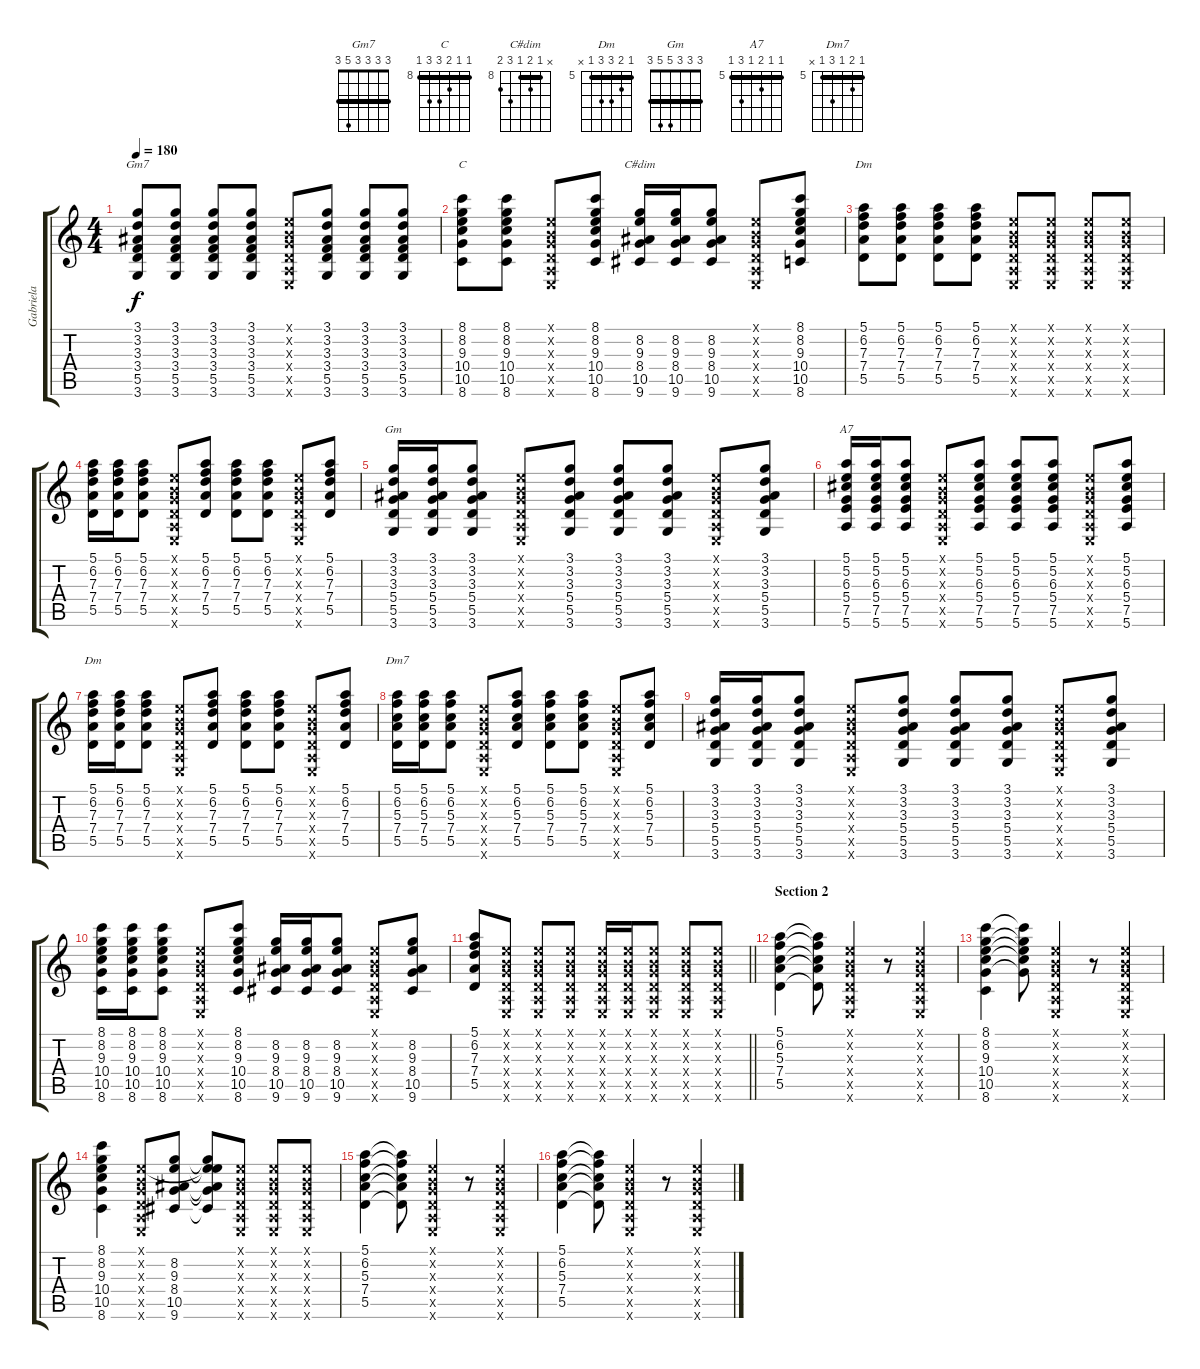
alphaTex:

\track ("Gabriela" "Gabriela") {instrument acousticguitarnylon}
\staff {score tabs}
\tuning (E4 B3 G3 D3 A2 E2) {hide}
\chord ("Gm7" 3 3 3 3 5 3) {barre 3}
\chord ("C" 8 8 9 10 10 8) {firstfret 8 barre 8}
\chord ("C#dim" x 8 9 8 10 9) {firstfret 8 barre 8}
\chord ("Dm" 1 3 2 0 x x)
\chord ("Gm" 3 3 3 5 5 3) {barre 3}
\chord ("A7" 5 5 6 5 7 5) {firstfret 5 barre 5}
\chord ("Dm" 5 6 7 7 5 x) {firstfret 5 barre 5}
\chord ("Dm7" 5 6 5 7 5 x) {firstfret 5 barre 5}
\ts (4 4)
\tempo 180
\clef g2
\ks c
(3.1 3.2 3.3 3.4 5.5 3.6).8{ch "Gm7" dy f} (3.1 3.2 3.3 3.4 5.5 3.6).8 (3.1 3.2 3.3 3.4 5.5 3.6).8 (3.1 3.2 3.3 3.4 5.5 3.6).8 (0.1{x} 0.2{x} 0.3{x} 0.4{x} 0.5{x} 0.6{x}).8 (3.1 3.2 3.3 3.4 5.5 3.6).8 (3.1 3.2 3.3 3.4 5.5 3.6).8 (3.1 3.2 3.3 3.4 5.5 3.6).8 |
(8.1 8.2 9.3 10.4 10.5 8.6).8{ch "C"} (8.1 8.2 9.3 10.4 10.5 8.6).8 (0.1{x} 0.2{x} 0.3{x} 0.4{x} 0.5{x} 0.6{x}).8 (8.1 8.2 9.3 10.4 10.5 8.6).8 (8.2 9.3 8.4 10.5 9.6).16{ch "C#dim"} (8.2 9.3 8.4 10.5 9.6).16 (8.2 9.3 8.4 10.5 9.6).8 (0.1{x} 0.2{x} 0.3{x} 0.4{x} 0.5{x} 0.6{x}).8 (8.1 8.2 9.3 10.4 10.5 8.6).8 |
(5.1 6.2 7.3 7.4 5.5).8{ch "Dm"} (5.1 6.2 7.3 7.4 5.5).8 (5.1 6.2 7.3 7.4 5.5).8 (5.1 6.2 7.3 7.4 5.5).8 (0.1{x} 0.2{x} 0.3{x} 0.4{x} 0.5{x} 0.6{x}).8 (0.1{x} 0.2{x} 0.3{x} 0.4{x} 0.5{x} 0.6{x}).8 (0.1{x} 0.2{x} 0.3{x} 0.4{x} 0.5{x} 0.6{x}).8 (0.1{x} 0.2{x} 0.3{x} 0.4{x} 0.5{x} 0.6{x}).8 |
(5.1 6.2 7.3 7.4 5.5).16 (5.1 6.2 7.3 7.4 5.5).16 (5.1 6.2 7.3 7.4 5.5).8 (0.1{x} 0.2{x} 0.3{x} 0.4{x} 0.5{x} 0.6{x}).8 (5.1 6.2 7.3 7.4 5.5).8 (5.1 6.2 7.3 7.4 5.5).8 (5.1 6.2 7.3 7.4 5.5).8 (0.1{x} 0.2{x} 0.3{x} 0.4{x} 0.5{x} 0.6{x}).8 (5.1 6.2 7.3 7.4 5.5).8 |
(3.1 3.2 3.3 5.4 5.5 3.6).16{ch "Gm"} (3.1 3.2 3.3 5.4 5.5 3.6).16 (3.1 3.2 3.3 5.4 5.5 3.6).8 (0.1{x} 0.2{x} 0.3{x} 0.4{x} 0.5{x} 0.6{x}).8 (3.1 3.2 3.3 5.4 5.5 3.6).8 (3.1 3.2 3.3 5.4 5.5 3.6).8 (3.1 3.2 3.3 5.4 5.5 3.6).8 (0.1{x} 0.2{x} 0.3{x} 0.4{x} 0.5{x} 0.6{x}).8 (3.1 3.2 3.3 5.4 5.5 3.6).8 |
(5.1 5.2 6.3 5.4 7.5 5.6).16{ch "A7"} (5.1 5.2 6.3 5.4 7.5 5.6).16 (5.1 5.2 6.3 5.4 7.5 5.6).8 (0.1{x} 0.2{x} 0.3{x} 0.4{x} 0.5{x} 0.6{x}).8 (5.1 5.2 6.3 5.4 7.5 5.6).8 (5.1 5.2 6.3 5.4 7.5 5.6).8 (5.1 5.2 6.3 5.4 7.5 5.6).8 (0.1{x} 0.2{x} 0.3{x} 0.4{x} 0.5{x} 0.6{x}).8 (5.1 5.2 6.3 5.4 7.5 5.6).8 |
(5.1 6.2 7.3 7.4 5.5).16{ch "Dm"} (5.1 6.2 7.3 7.4 5.5).16 (5.1 6.2 7.3 7.4 5.5).8 (0.1{x} 0.2{x} 0.3{x} 0.4{x} 0.5{x} 0.6{x}).8 (5.1 6.2 7.3 7.4 5.5).8 (5.1 6.2 7.3 7.4 5.5).8 (5.1 6.2 7.3 7.4 5.5).8 (0.1{x} 0.2{x} 0.3{x} 0.4{x} 0.5{x} 0.6{x}).8 (5.1 6.2 7.3 7.4 5.5).8 |
(5.1 6.2 5.3 7.4 5.5).16{ch "Dm7"} (5.1 6.2 5.3 7.4 5.5).16 (5.1 6.2 5.3 7.4 5.5).8 (0.1{x} 0.2{x} 0.3{x} 0.4{x} 0.5{x} 0.6{x}).8 (5.1 6.2 5.3 7.4 5.5).8 (5.1 6.2 5.3 7.4 5.5).8 (5.1 6.2 5.3 7.4 5.5).8 (0.1{x} 0.2{x} 0.3{x} 0.4{x} 0.5{x} 0.6{x}).8 (5.1 6.2 5.3 7.4 5.5).8 |
(3.1 3.2 3.3 5.4 5.5 3.6).16 (3.1 3.2 3.3 5.4 5.5 3.6).16 (3.1 3.2 3.3 5.4 5.5 3.6).8 (0.1{x} 0.2{x} 0.3{x} 0.4{x} 0.5{x} 0.6{x}).8 (3.1 3.2 3.3 5.4 5.5 3.6).8 (3.1 3.2 3.3 5.4 5.5 3.6).8 (3.1 3.2 3.3 5.4 5.5 3.6).8 (0.1{x} 0.2{x} 0.3{x} 0.4{x} 0.5{x} 0.6{x}).8 (3.1 3.2 3.3 5.4 5.5 3.6).8 |
(8.1 8.2 9.3 10.4 10.5 8.6).16 (8.1 8.2 9.3 10.4 10.5 8.6).16 (8.1 8.2 9.3 10.4 10.5 8.6).8 (0.1{x} 0.2{x} 0.3{x} 0.4{x} 0.5{x} 0.6{x}).8 (8.1 8.2 9.3 10.4 10.5 8.6).8 (8.2 9.3 8.4 10.5 9.6).16 (8.2 9.3 8.4 10.5 9.6).16 (8.2 9.3 8.4 10.5 9.6).8 (0.1{x} 0.2{x} 0.3{x} 0.4{x} 0.5{x} 0.6{x}).8 (8.2 9.3 8.4 10.5 9.6).8 |
\barLineRight lightlight
(5.1 6.2 7.3 7.4 5.5).8 (0.1{x} 0.2{x} 0.3{x} 0.4{x} 0.5{x} 0.6{x}).8 (0.1{x} 0.2{x} 0.3{x} 0.4{x} 0.5{x} 0.6{x}).8 (0.1{x} 0.2{x} 0.3{x} 0.4{x} 0.5{x} 0.6{x}).8 (0.1{x} 0.2{x} 0.3{x} 0.4{x} 0.5{x} 0.6{x}).16 (0.1{x} 0.2{x} 0.3{x} 0.4{x} 0.5{x} 0.6{x}).16 (0.1{x} 0.2{x} 0.3{x} 0.4{x} 0.5{x} 0.6{x}).8 (0.1{x} 0.2{x} 0.3{x} 0.4{x} 0.5{x} 0.6{x}).8 (0.1{x} 0.2{x} 0.3{x} 0.4{x} 0.5{x} 0.6{x}).8 |
\section ("" "Section 2")
(5.1 6.2 5.3 7.4 5.5).4 (5.1{t} 6.2{t} 5.3{t} 7.4{t} 5.5{t}).8 (0.1{x} 0.2{x} 0.3{x} 0.4{x} 0.5{x} 0.6{x}).4 r.8 (0.1{x} 0.2{x} 0.3{x} 0.4{x} 0.5{x} 0.6{x}).4 |
(8.1 8.2 9.3 10.4 10.5 8.6).4 (8.1{t} 8.2{t} 9.3{t} 10.4{t} 10.5{t}).8 (0.1{x} 0.2{x} 0.3{x} 0.4{x} 0.5{x} 0.6{x}).4 r.8 (0.1{x} 0.2{x} 0.3{x} 0.4{x} 0.5{x} 0.6{x}).4 |
(8.1 8.2 9.3 10.4 10.5 8.6).4 (0.1{x} 0.2{x} 0.3{x} 0.4{x} 0.5{x} 0.6{x}).8 (8.2 9.3 8.4 10.5 9.6).8 (0.1{t} 8.2{t} 9.3{t} 8.4{t} 10.5{t} 9.6{t}).8 (0.1{x} 0.2{x} 0.3{x} 0.4{x} 0.5{x} 0.6{x}).8 (0.1{x} 0.2{x} 0.3{x} 0.4{x} 0.5{x} 0.6{x}).8 (0.1{x} 0.2{x} 0.3{x} 0.4{x} 0.5{x} 0.6{x}).8 |
(5.1 6.2 5.3 7.4 5.5).4 (5.1{t} 6.2{t} 5.3{t} 7.4{t} 5.5{t}).8 (0.1{x} 0.2{x} 0.3{x} 0.4{x} 0.5{x} 0.6{x}).4 r.8 (0.1{x} 0.2{x} 0.3{x} 0.4{x} 0.5{x} 0.6{x}).4 |
(5.1 6.2 5.3 7.4 5.5).4 (5.1{t} 6.2{t} 5.3{t} 7.4{t} 5.5{t}).8 (0.1{x} 0.2{x} 0.3{x} 0.4{x} 0.5{x} 0.6{x}).4 r.8 (0.1{x} 0.2{x} 0.3{x} 0.4{x} 0.5{x} 0.6{x}).4
